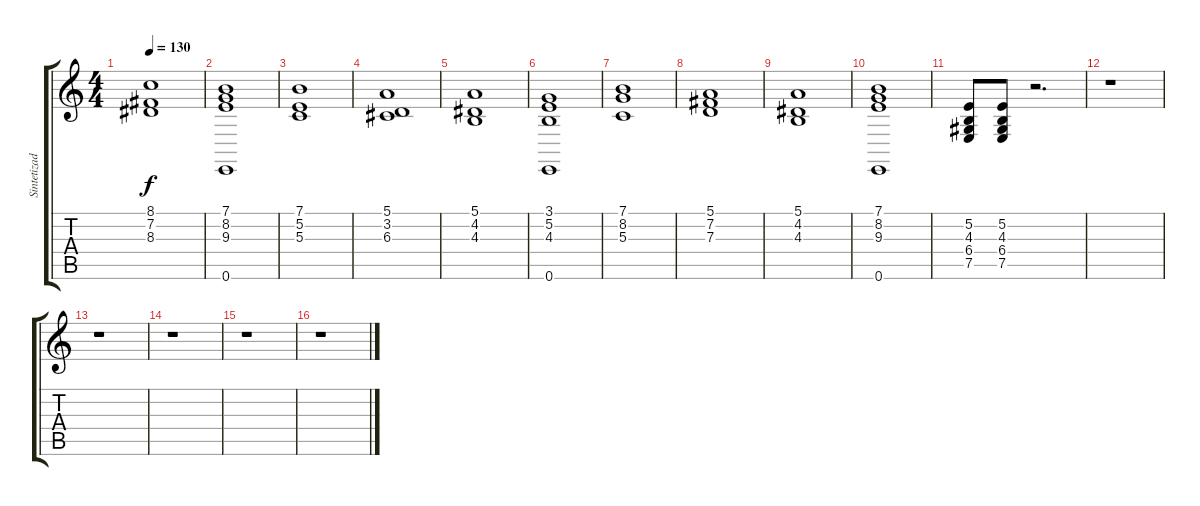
\track ("Sintetizador" "Sintetizad") {instrument pad2warm}
\staff {score tabs}
\tuning (E4 B3 G3 D3 A2 E2) {hide}
\ts (4 4)
\tempo 130
\clef g2
\ks c
(8.1 7.2 8.3).1{dy f} |
(7.1 8.2 9.3 0.6).1 |
(7.1 5.2 5.3).1 |
(5.1 3.2 6.3).1 |
(5.1 4.2 4.3).1 |
(3.1 5.2 4.3 0.6).1 |
(7.1 8.2 5.3).1 |
(5.1 7.2 7.3).1 |
(5.1 4.2 4.3).1 |
(7.1 8.2 9.3 0.6).1 |
(5.2 4.3 6.4 7.5).8 (5.2 4.3 6.4 7.5).8 r.2{d} |
r.1 |
r.1 |
r.1 |
r.1 |
r.1
